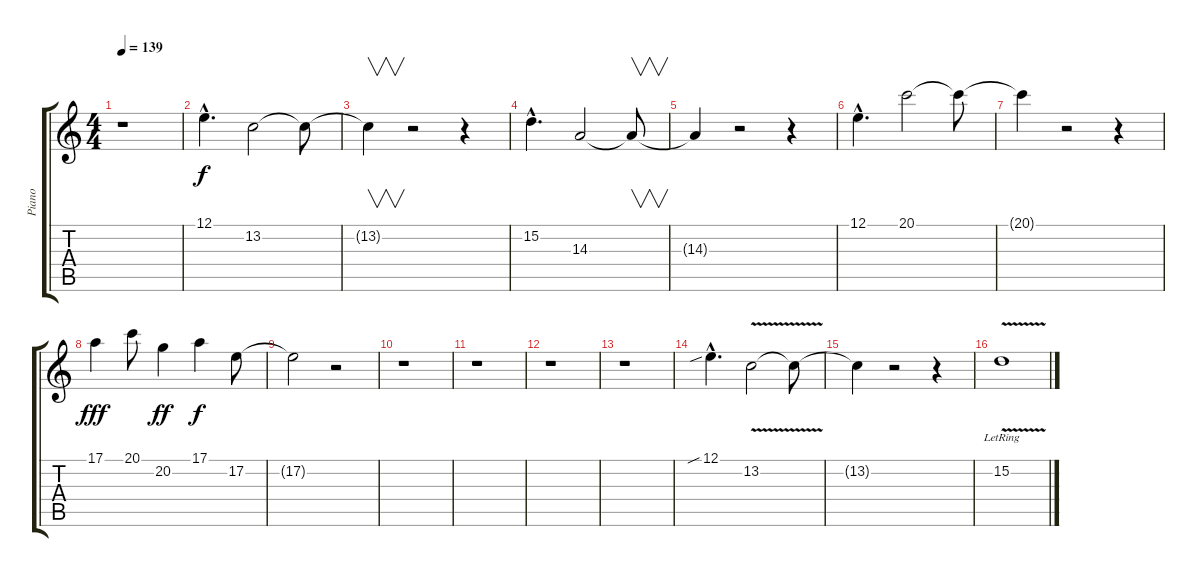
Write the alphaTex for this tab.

\track ("Piano" "Piano") {instrument electricpiano1}
\staff {score tabs}
\tuning (E4 B3 G3 D3 A2 E2) {hide}
\ts (4 4)
\tempo 139
\clef g2
\ks c
r.1{dy f instrument electricpiano1} |
12.1{hac}.4{d} 13.2.2 13.2{t}.8 |
13.2{t}.4{v} r.2 r.4 |
15.2{hac}.4{d} 14.3.2 14.3{t}.8{v} |
14.3{t}.4 r.2 r.4 |
12.1{hac}.4{d} 20.1.2 20.1{t}.8 |
20.1{t}.4 r.2 r.4 |
17.1.4{dy fff} 20.1.8 20.2.4{dy ff} 17.1.4{dy f} 17.2.8 |
17.2{t}.2 r.2 |
r.1 |
r.1 |
r.1 |
r.1 |
12.1{sib hac}.4{d} 13.2{v}.2 13.2{t}.8 |
13.2{t}.4 r.2 r.4 |
15.2{v lr}.1
